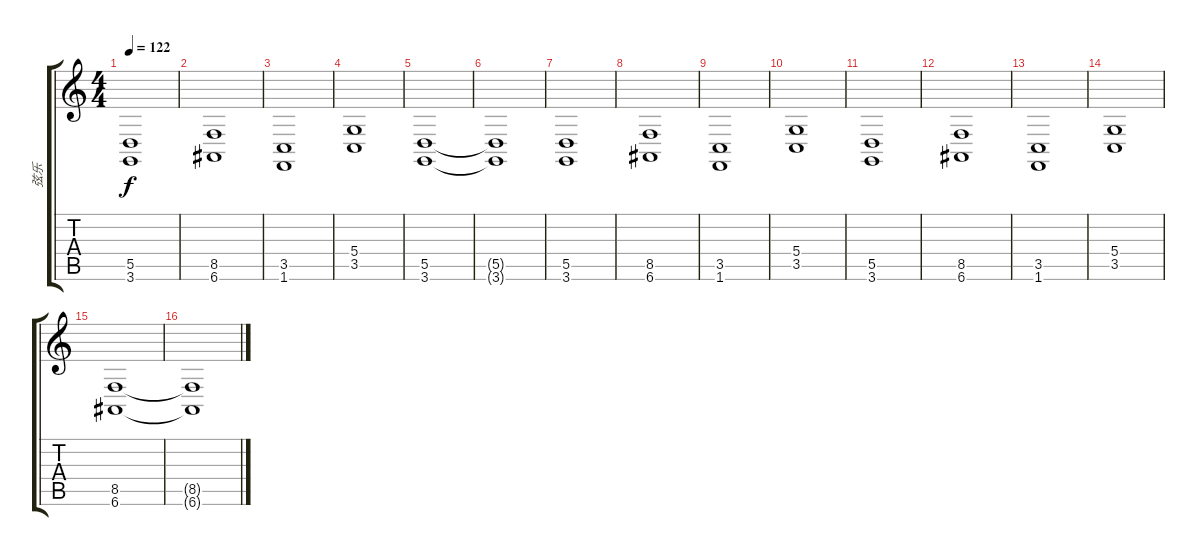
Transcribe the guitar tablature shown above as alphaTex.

\track ("弦乐" "弦乐") {instrument lead1square}
\staff {score tabs}
\tuning (E4 B3 G3 D3 A2 E2) {hide}
\ts (4 4)
\tempo 122
\clef g2
\ks c
(5.5 3.6).1{dy f} |
(8.5 6.6).1 |
(3.5 1.6).1 |
(5.4 3.5).1 |
(5.5 3.6).1 |
(5.5{t} 3.6{t}).1 |
(5.5 3.6).1 |
(8.5 6.6).1 |
(3.5 1.6).1 |
(5.4 3.5).1 |
(5.5 3.6).1 |
(8.5 6.6).1 |
(3.5 1.6).1 |
(5.4 3.5).1 |
(8.5 6.6).1 |
(8.5{t} 6.6{t}).1
